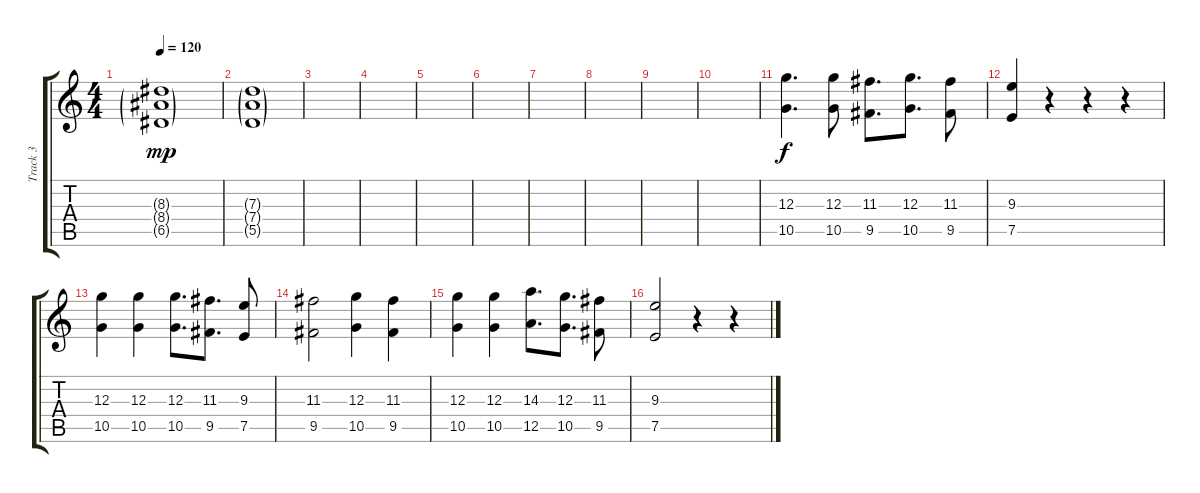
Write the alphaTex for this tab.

\track ("Track 3" "Track 3") {instrument distortionguitar}
\staff {score tabs}
\tuning (E4 B3 G3 D3 A2 E2) {hide}
\ts (4 4)
\tempo 120
\clef g2
\ks c
(8.3{g} 8.4{g} 6.5{g}).1{dy mp} |
(7.3{g} 7.4{g} 5.5{g}).1 |
|
|
|
|
|
|
|
|
(12.3 10.5).4{d dy f} (12.3 10.5).8 (11.3 9.5).8{d} (12.3 10.5).8{d} (11.3 9.5).8 |
(9.3 7.5).4 r.4 r.4 r.4 |
(12.3 10.5).4 (12.3 10.5).4 (12.3 10.5).8{d} (11.3 9.5).8{d} (9.3 7.5).8 |
(11.3 9.5).2 (12.3 10.5).4 (11.3 9.5).4 |
(12.3 10.5).4 (12.3 10.5).4 (14.3 12.5).8{d} (12.3 10.5).8{d} (11.3 9.5).8 |
(9.3 7.5).2 r.4 r.4
